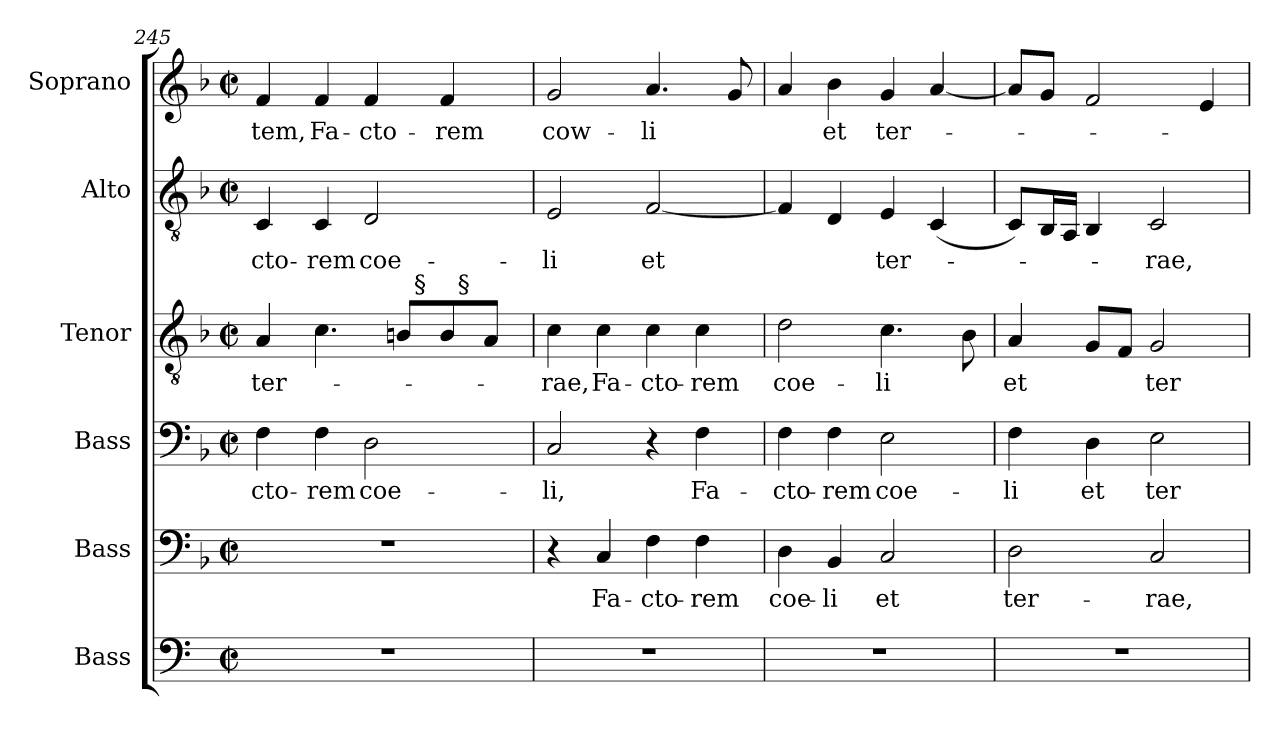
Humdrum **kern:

**kern	**kern	**text	**kern	**text	**kern	**text	**kern	**text	**kern	**text
*part6	*part5	*part5	*part4	*part4	*part3	*part3	*part2	*part2	*part1	*part1
*staff6	*staff5	*staff5	*staff4	*staff4	*staff3	*staff3	*staff2	*staff2	*staff1	*staff1
*I"Bass	*I"Bass	*	*I"Bass	*	*I"Tenor	*	*I"Alto	*	*I"Soprano	*
*I'B.	*I'B.	*	*I'B.	*	*I'T.	*	*I'A.	*	*I'S.	*
*clefF4	*clefF4	*	*clefF4	*	*clefGv2	*	*clefGv2	*	*clefG2	*
*	*	*	*	*	*ITrd7c12	*	*	*	*	*
*k[]	*k[b-]	*	*k[b-]	*	*k[b-]	*	*k[b-]	*	*k[b-]	*
*C:	*F:	*	*F:	*	*F:	*	*F:	*	*F:	*
*M2/2	*M2/2	*	*M2/2	*	*M2/2	*	*M2/2	*	*M2/2	*
*met(c|)	*met(c|)	*	*met(c|)	*	*met(c|)	*	*met(c|)	*	*met(c|)	*
=245	=245	=245	=245	=245	=245	=245	=245	=245	=245	=245
!	!	!	!	!LO:LY:b:color=#000000	!	!	!	!	!	!
!	!	!	!	!	!	!LO:LY:b:color=#000000	!	!	!	!
!	!	!	!	!	!	!	!	!LO:LY:b:color=#000000	!	!
!	!	!	!	!	!	!	!	!	!	!LO:LY:b:color=#000000
*	*	*	*	*	*^	*	*	*	*	*
*	*	*	*	*	*	*^	*	*	*	*	*
1r	1r	.	4Fi\	-cto-	4AAi/	2ryy	2ryy	ter-	4Ci/	-cto-	4fi/	-tem,
!	!	!	!	!LO:LY:b:color=#000000	!	!	!	!	!	!	!	!
!	!	!	!	!	!	!	!	!	!	!LO:LY:b:color=#000000	!	!
!	!	!	!	!	!	!	!	!	!	!	!	!LO:LY:b:color=#000000
.	.	.	4Fi\	-rem	4.Ci\	.	.	.	4Ci/	-rem	4fi/	Fa-
!	!	!	!	!LO:LY:b:color=#000000	!	!	!	!	!	!	!	!
!	!	!	!	!	!	!	!	!	!	!LO:LY:b:color=#000000	!	!
!	!	!	!	!	!	!	!	!	!	!	!	!LO:LY:b:color=#000000
.	.	.	2Di\	coe-	.	8ryy	4ryy	.	2Di/	coe-	4fi/	-cto-
.	.	.	.	.	8BBi/L	32ryy	.	.	.	.	.	.
.	.	.	.	.	.	256ryy	.	.	.	.	.	.
!	!	!	!	!	!	!LO:TX:a:t=§	!	!	!	!	!	!
.	.	.	.	.	.	4ryy	.	.	.	.	.	.
!	!	!	!	!	!	!	!	!	!	!	!	!LO:LY:b:color=#000000
.	.	.	.	.	8BBi/	.	32ryy	.	.	.	4fi/	-rem
.	.	.	.	.	.	.	256ryy	.	.	.	.	.
!	!	!	!	!	!	!	!LO:TX:a:t=§	!	!	!	!	!
.	.	.	.	.	.	.	8ryy	.	.	.	.	.
.	.	.	.	.	8AAi/J	.	.	.	.	.	.	.
.	.	.	.	.	.	16ryy	16ryy	.	.	.	.	.
.	.	.	.	.	.	64..ryy	64..ryy	.	.	.	.	.
*	*	*	*	*	*v	*v	*v	*	*	*	*	*
=246	=246	=246	=246	=246	=246	=246	=246	=246	=246	=246
*	*	*	*	*	*^	*	*	*	*	*
*	*	*	*	*	*	*^	*	*	*	*	*
!	!	!	!	!LO:LY:b:color=#000000	!	!	!	!	!	!	!	!
*	*	*	*	*	*v	*v	*v	*	*	*	*	*
*	*	*	*	*	*^	*	*	*	*	*
*	*	*	*	*	*	*^	*	*	*	*	*
!	!	!	!	!	!	!	!	!LO:LY:b:color=#000000	!	!	!	!
*	*	*	*	*	*v	*v	*v	*	*	*	*	*
*	*	*	*	*	*^	*	*	*	*	*
*	*	*	*	*	*	*^	*	*	*	*	*
!	!	!	!	!	!	!	!	!	!	!LO:LY:b:color=#000000	!	!
*	*	*	*	*	*v	*v	*v	*	*	*	*	*
*	*	*	*	*	*^	*	*	*	*	*
*	*	*	*	*	*	*^	*	*	*	*	*
!	!	!	!	!	!	!	!	!	!	!	!	!LO:LY:b:color=#000000
*	*	*	*	*	*v	*v	*v	*	*	*	*	*
1r	4r	.	2Ci/	-li,	4Ci\	-rae,	2Ei/	-li	2gi/	cow-
!	!	!LO:LY:b:color=#000000	!	!	!	!	!	!	!	!
!	!	!	!	!	!	!LO:LY:b:color=#000000	!	!	!	!
.	4Ci/	Fa-	.	.	4Ci\	Fa-	.	.	.	.
!	!	!LO:LY:b:color=#000000	!	!	!	!	!	!	!	!
!	!	!	!	!	!	!LO:LY:b:color=#000000	!	!	!	!
!	!	!	!	!	!	!	!	!LO:LY:b:color=#000000	!	!
!	!	!	!	!	!	!	!	!	!	!LO:LY:b:color=#000000
.	4Fi\	-cto-	4r	.	4Ci\	-cto-	[2Fi/	et	4.ai/	-li
!	!	!LO:LY:b:color=#000000	!	!	!	!	!	!	!	!
!	!	!	!	!LO:LY:b:color=#000000	!	!	!	!	!	!
!	!	!	!	!	!	!LO:LY:b:color=#000000	!	!	!	!
.	4Fi\	-rem	4Fi\	Fa-	4Ci\	-rem	.	.	.	.
.	.	.	.	.	.	.	.	.	8gi/	.
=247	=247	=247	=247	=247	=247	=247	=247	=247	=247	=247
!	!	!LO:LY:b:color=#000000	!	!	!	!	!	!	!	!
!	!	!	!	!LO:LY:b:color=#000000	!	!	!	!	!	!
!	!	!	!	!	!	!LO:LY:b:color=#000000	!	!	!	!
1r	4Di\	coe-	4Fi\	-cto-	2Di\	coe-	4Fi/]	.	4ai/	.
!	!	!LO:LY:b:color=#000000	!	!	!	!	!	!	!	!
!	!	!	!	!LO:LY:b:color=#000000	!	!	!	!	!	!
!	!	!	!	!	!	!	!	!	!	!LO:LY:b:color=#000000
.	4BB-i/	-li	4Fi\	-rem	.	.	4Di/	.	4b-i\	et
!	!	!LO:LY:b:color=#000000	!	!	!	!	!	!	!	!
!	!	!	!	!LO:LY:b:color=#000000	!	!	!	!	!	!
!	!	!	!	!	!	!LO:LY:b:color=#000000	!	!	!	!
!	!	!	!	!	!	!	!	!LO:LY:b:color=#000000	!	!
!	!	!	!	!	!	!	!	!	!	!LO:LY:b:color=#000000
.	2Ci/	et	2Ei\	coe-	4.Ci\	-li	4Ei/	ter-	4gi/	ter-
.	.	.	.	.	.	.	(4Ci/	.	[4ai/	.
.	.	.	.	.	8BB-i\	.	.	.	.	.
=248	=248	=248	=248	=248	=248	=248	=248	=248	=248	=248
!	!	!LO:LY:b:color=#000000	!	!	!	!	!	!	!	!
!	!	!	!	!LO:LY:b:color=#000000	!	!	!	!	!	!
!	!	!	!	!	!	!LO:LY:b:color=#000000	!	!	!	!
1r	2Di\	ter-	4Fi\	-li	4AAi/	et	8Ci/L)	.	8ai/L]	.
.	.	.	.	.	.	.	16BB-i/L	.	8gi/J	.
.	.	.	.	.	.	.	16AAi/JJ	.	.	.
!	!	!	!	!LO:LY:b:color=#000000	!	!	!	!	!	!
.	.	.	4Di\	et	8GGi/L	.	4BB-i/	.	2fi/	.
.	.	.	.	.	8FFi/J	.	.	.	.	.
!	!	!LO:LY:b:color=#000000	!	!	!	!	!	!	!	!
!	!	!	!	!LO:LY:b:color=#000000	!	!	!	!	!	!
!	!	!	!	!	!	!LO:LY:b:color=#000000	!	!	!	!
!	!	!	!	!	!	!	!	!LO:LY:b:color=#000000	!	!
.	2Ci/	-rae,	2Ei\	ter-	2GGi/	ter-	2Ci/	-rae,	.	.
.	.	.	.	.	.	.	.	.	4ei/	.
=	=	=	=	=	=	=	=	=	=	=
*-	*-	*-	*-	*-	*-	*-	*-	*-	*-	*-
